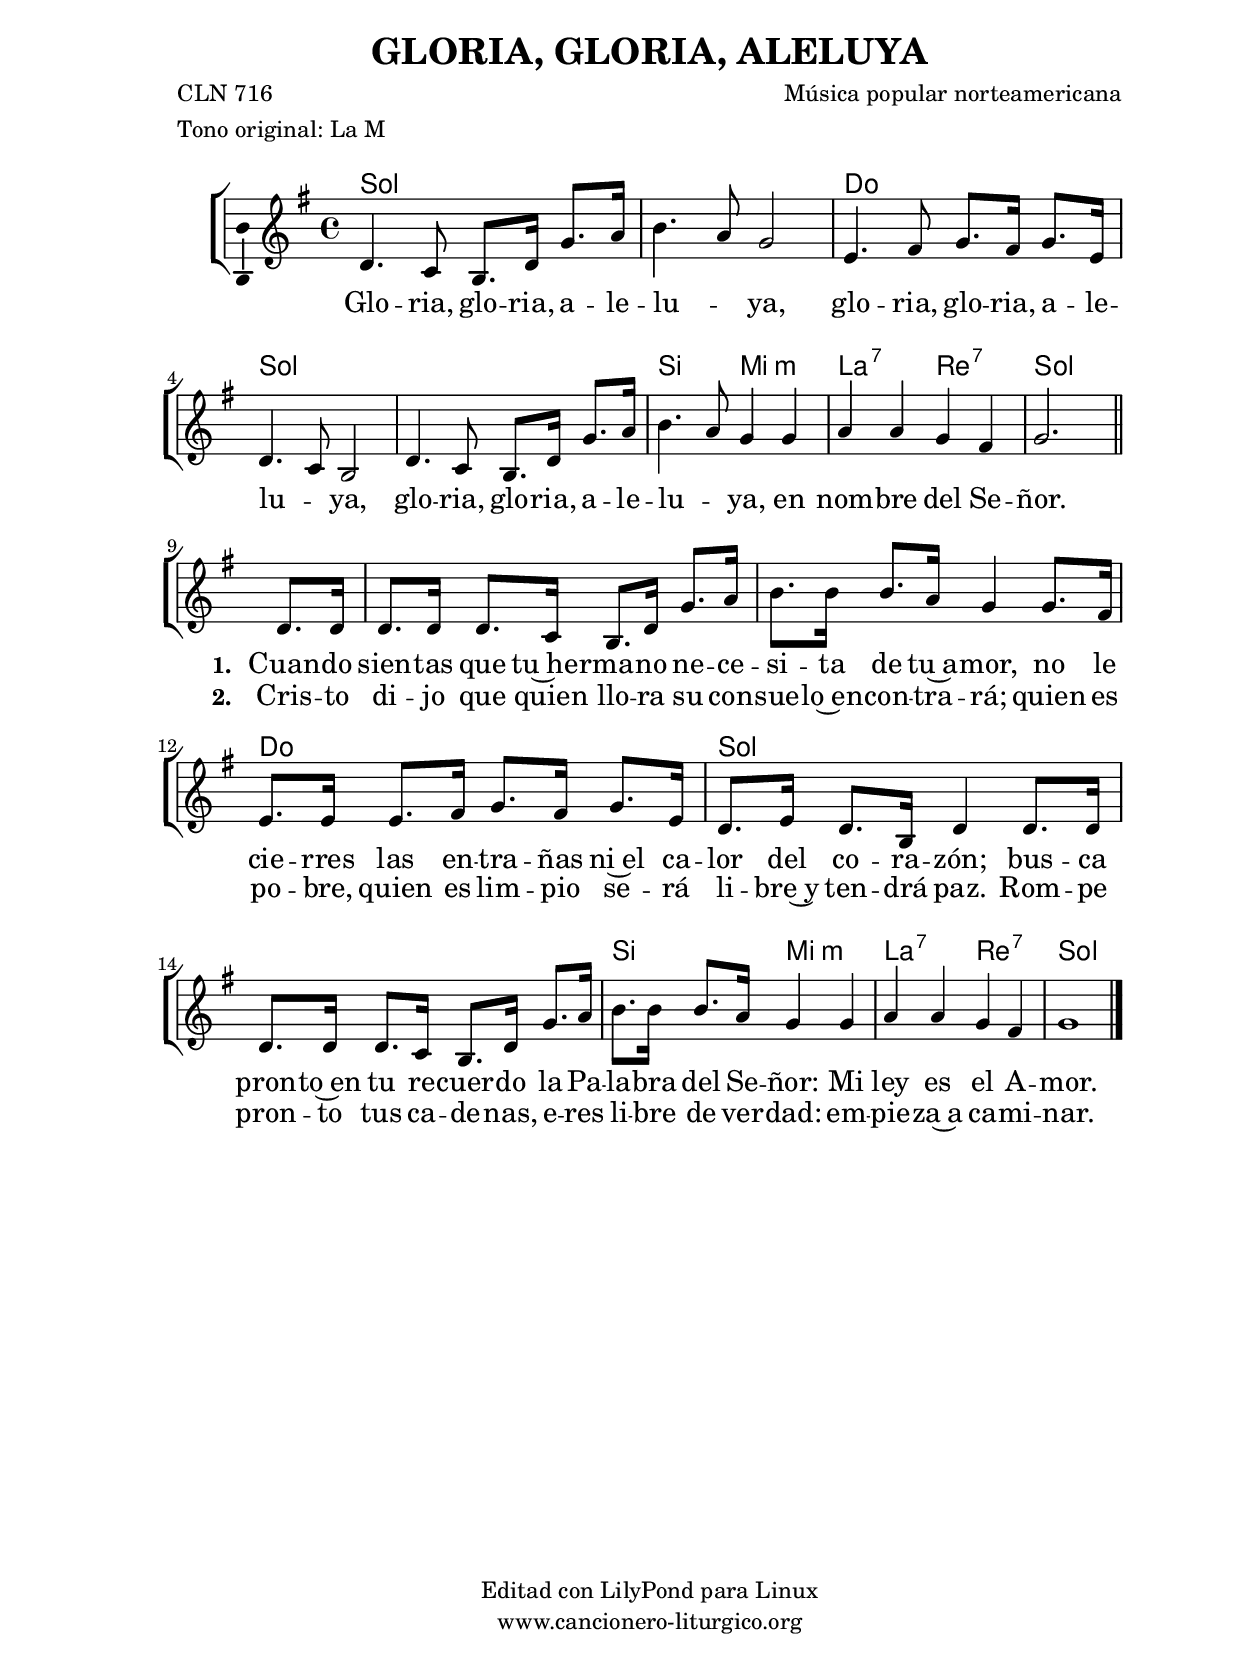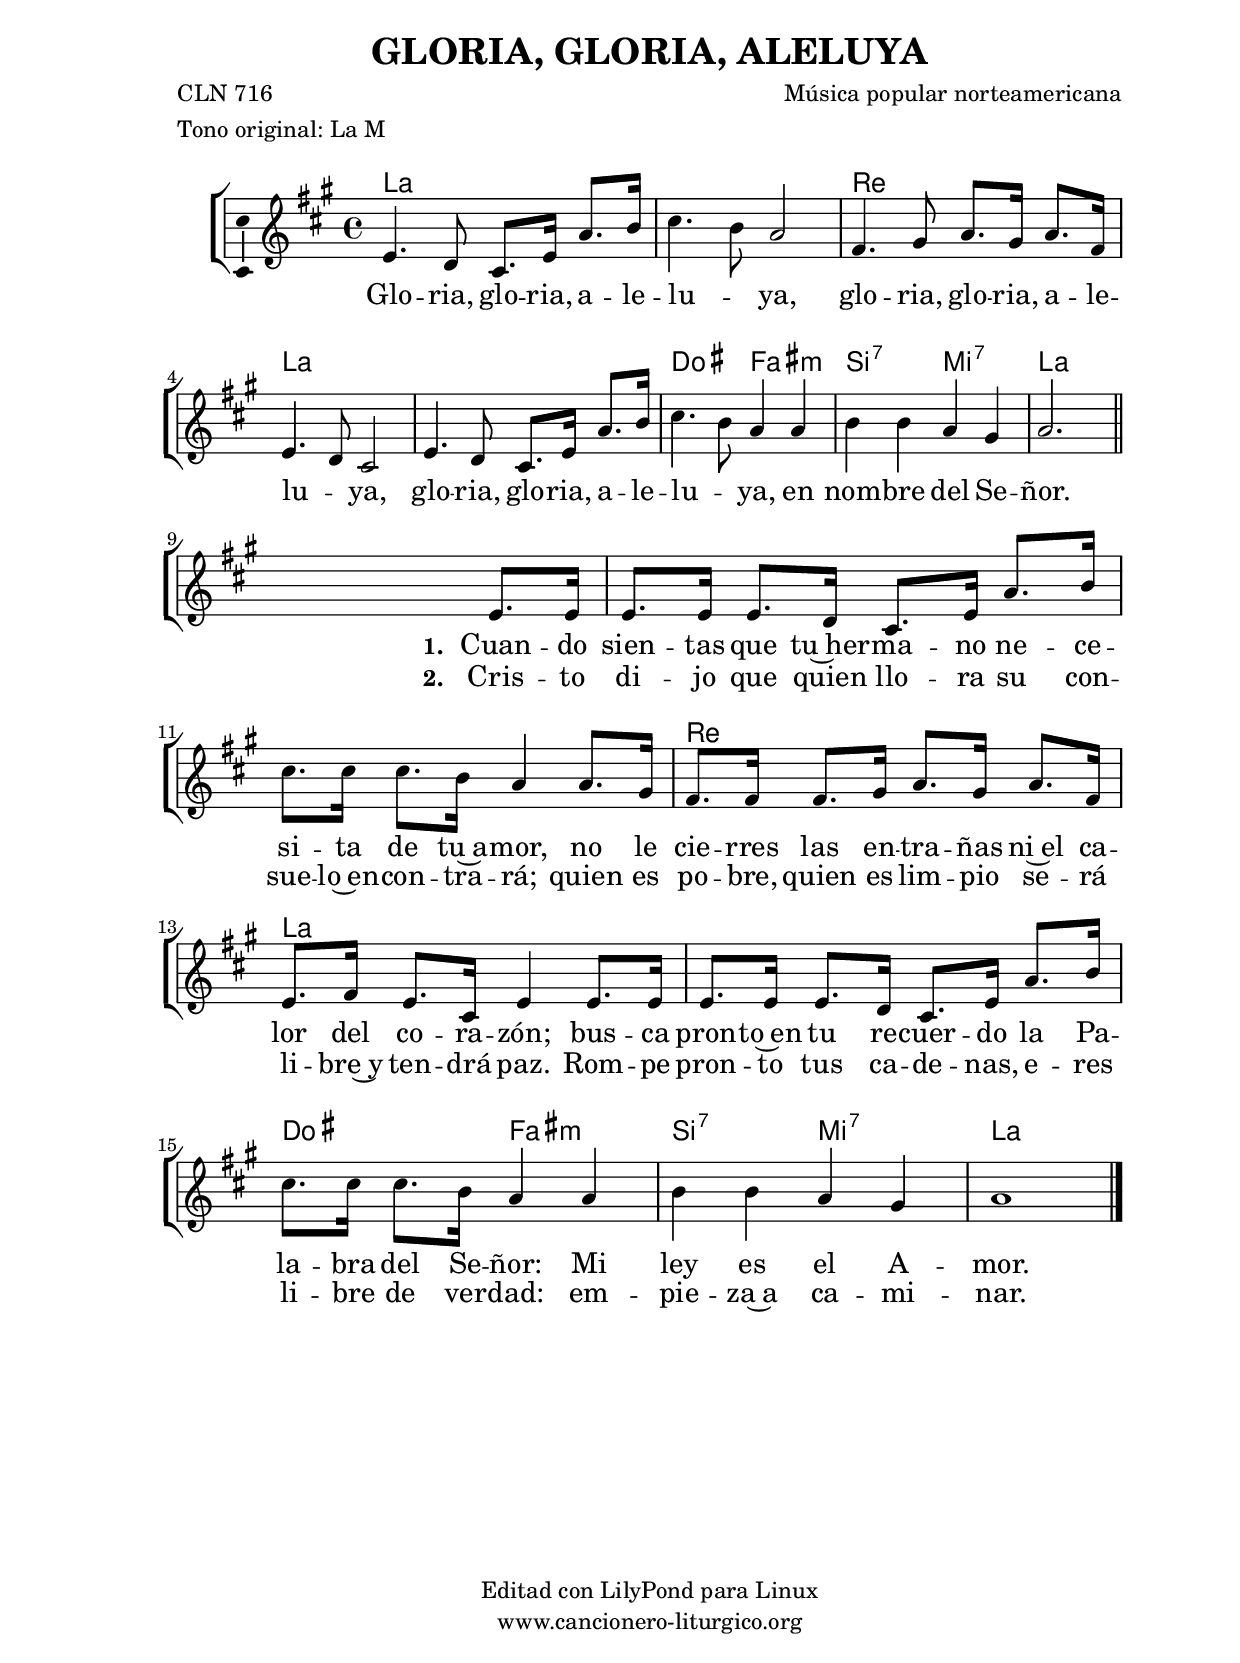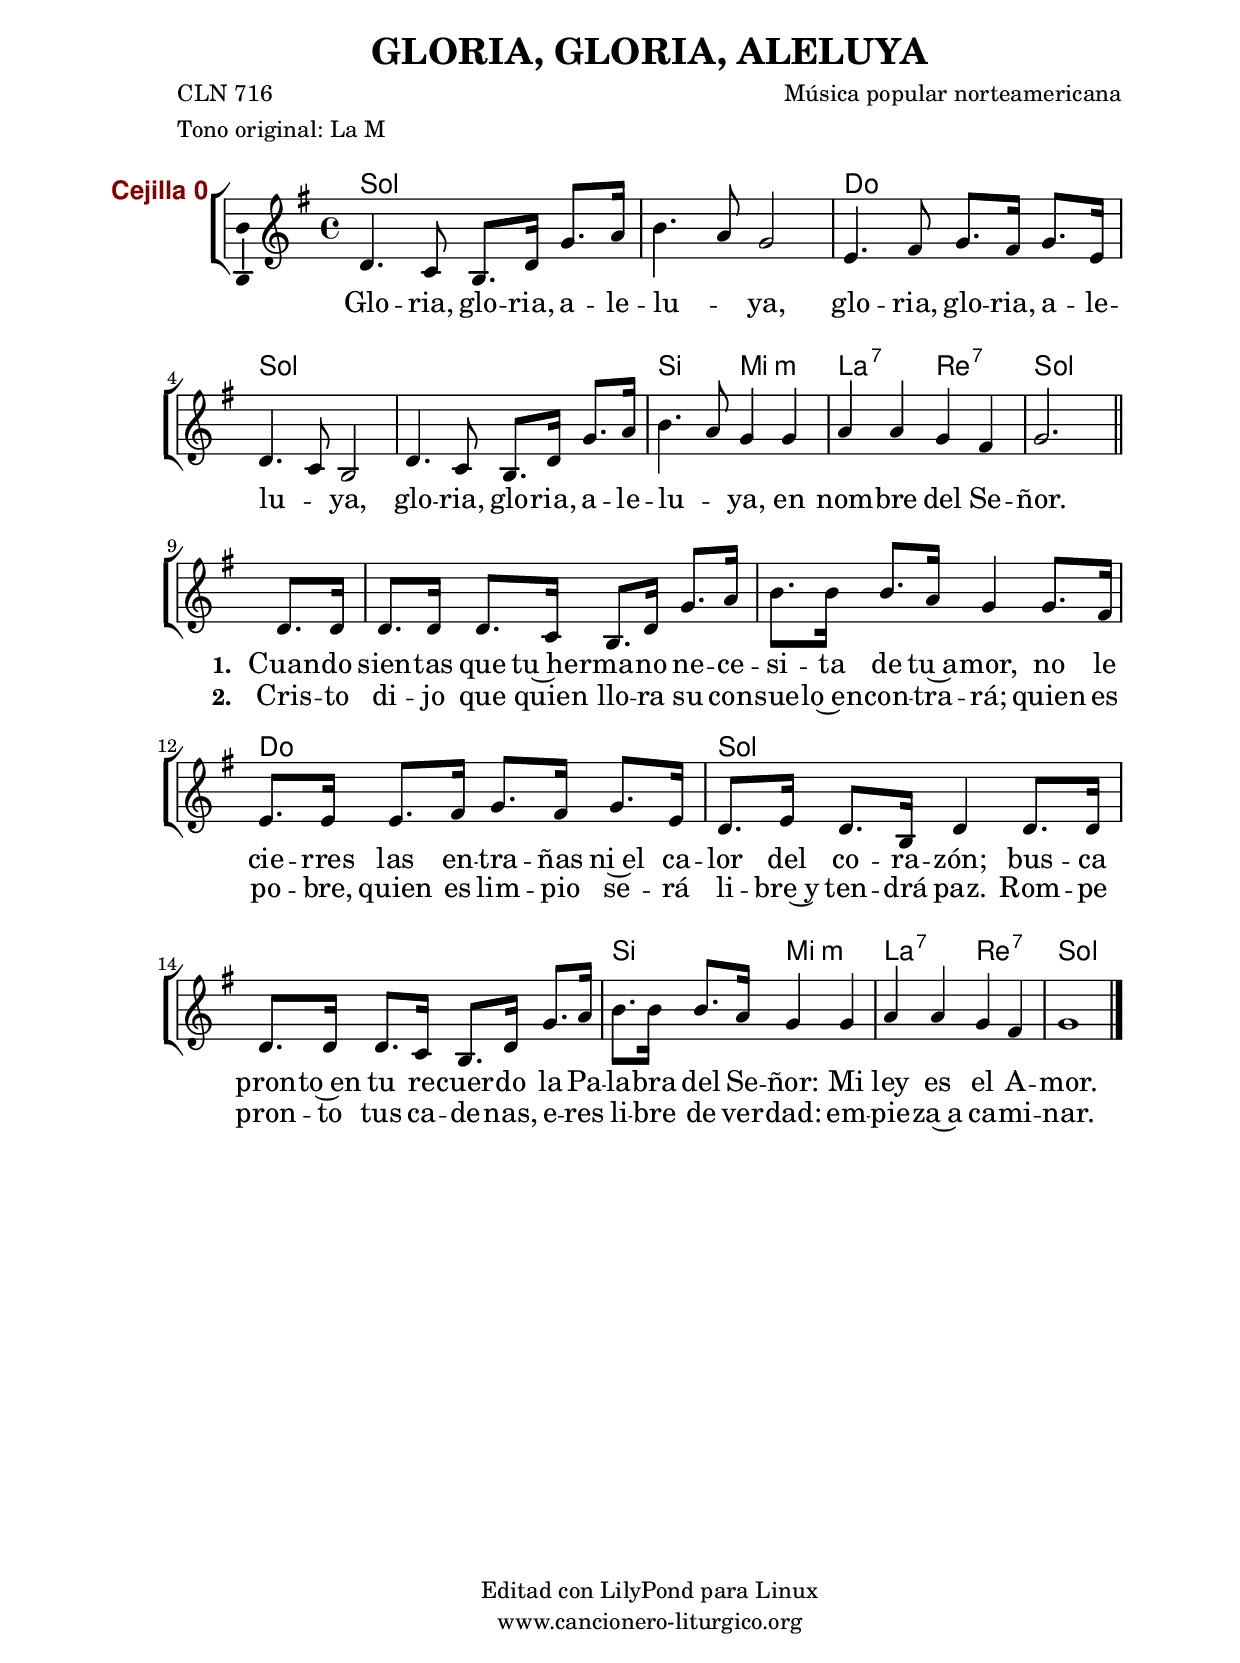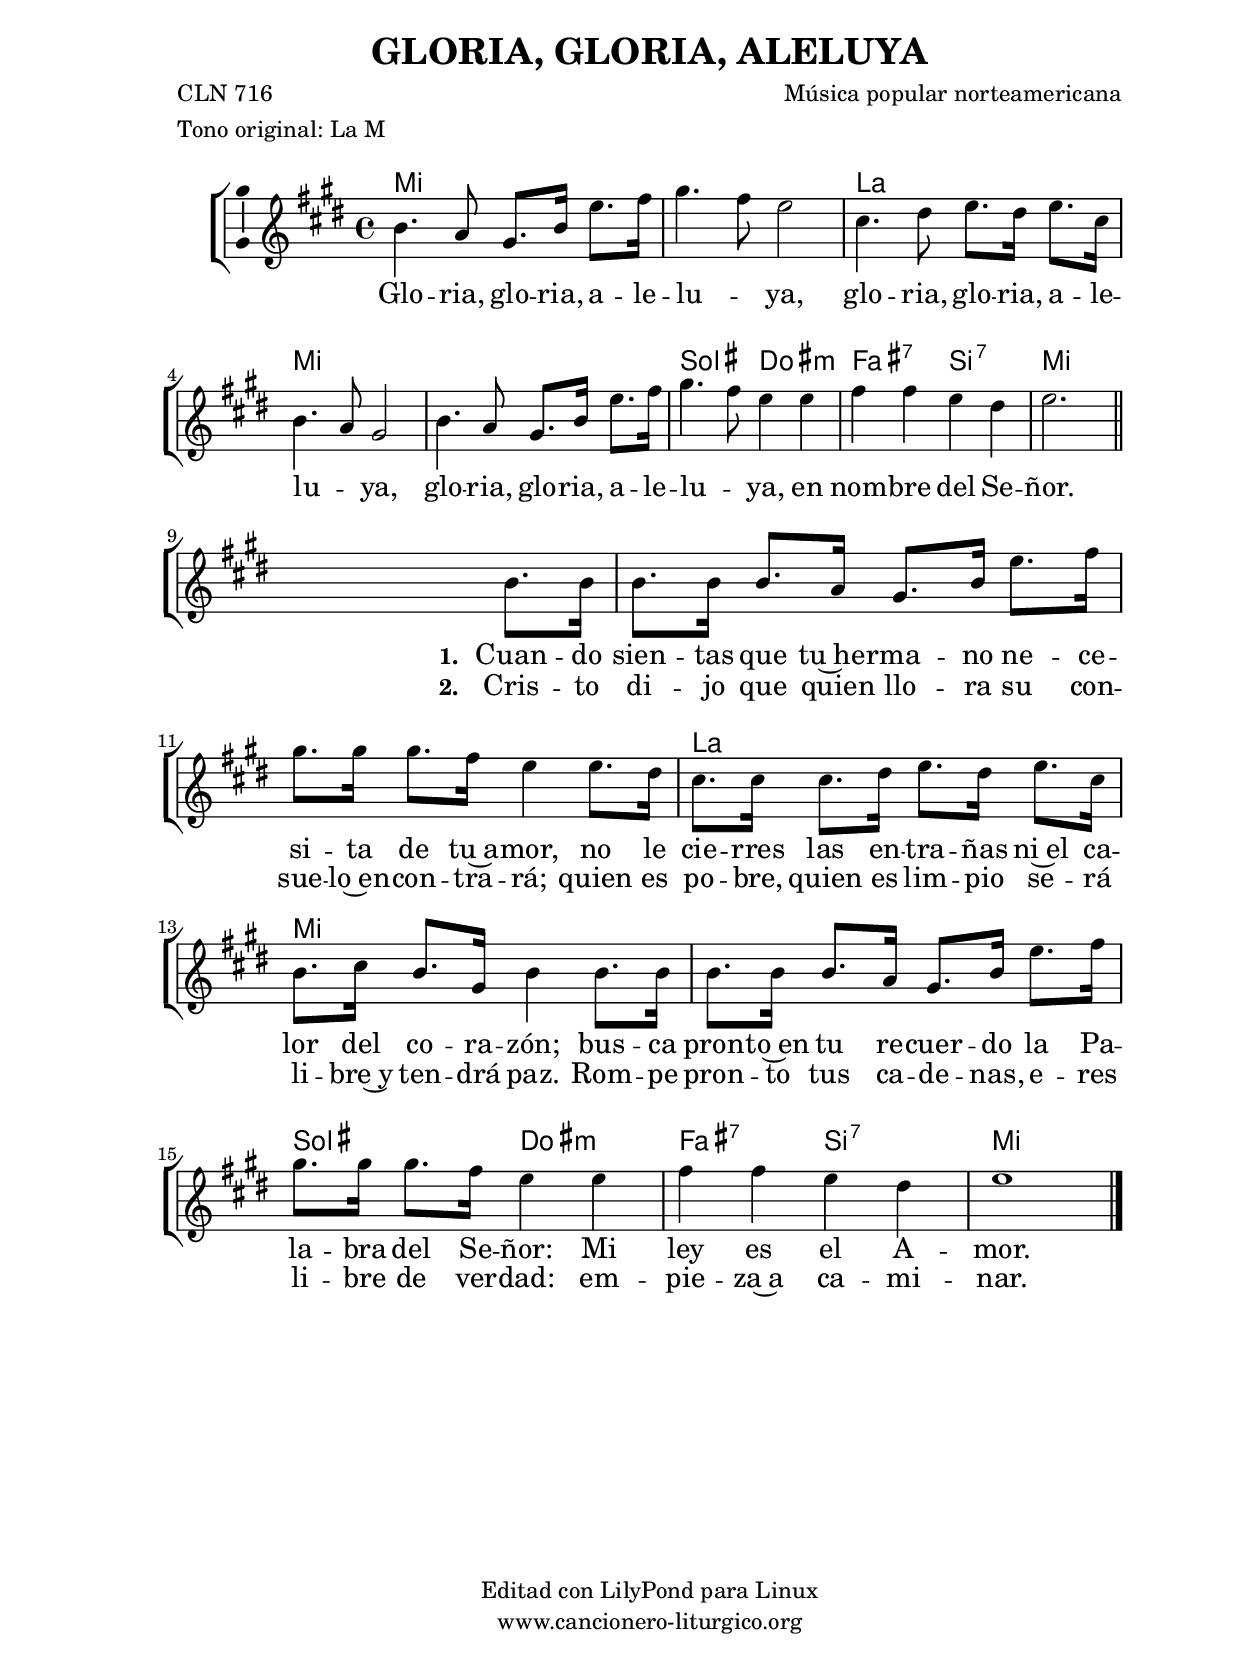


%versión de lilypond para la que se ha escrito esta partitura:
\version "2.16.0"

	%Tamaño papel
	#(set-default-paper-size "a4")
	%Tamaño partitura
	#(set-global-staff-size 20)
	%No responde al pulsar sobre una nota
	#(ly:set-option 'point-and-click #f)

%parámetros del encabezamiento:
\header {
	title = "GLORIA, GLORIA, ALELUYA"
	subtitle = ""
	composer = "Música popular norteamericana"
	poet = "CLN 716"
	meter = "Tono original: La M"
	arranger = ""
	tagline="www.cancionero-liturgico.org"
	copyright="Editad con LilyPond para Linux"
	tiempo = ""
	usos = ""
	letra = ""
	}

%parámetros asociados al papel:
\paper  {
	oddHeaderMarkup = \markup {\fill-line { \on-the-fly #not-first-page \fromproperty #'header:title \on-the-fly #not-first-page \fromproperty #'header:composer }}
	evenHeaderMarkup = \markup {\fill-line { \fromproperty #'header:composer \fromproperty #'header:title }}
	#(set-paper-size "a4")
	print-page-number = ##f
	first-page-number = 1
	print-first-page-number = ##f
%	head-separation = 3.0 \cm
	top-margin = 2.0 \cm
	bottom-margin = 0.5\cm
%%%	bottom-margin = -0.5\cm
	left-margin = 3.0 \cm
	line-width = 16.0 \cm 
	indent = 8\mm
	interscoreline = 2.\mm
	between-system-space = 15\mm
%	para que las partituras no llenen la hoja:
	ragged-bottom = ##t
%	idem para la última hoja:
	ragged-last-bottom = ##f
%	para que las partituras llenen el ancho del papel:
	ragged-last = ##f
	after-title-space = 2.5 \cm
%page-count=1
%system-count=6

	%Flexible Vertical Spacing
%	markup-markup-spacing =
%	#'((basic-distance . 15) (minimum-distance . 15) (padding . 3))
	markup-system-spacing =
	#'((basic-distance . 15) (minimum-distance . 15) (padding . 3))
	system-system-spacing =
	#'((basic-distance . 15) (minimum-distance . 15) (padding . 3))
	score-system-spacing =
	#'((basic-distance . 15) (minimum-distance . 15) (padding . 5))
%	top-system-spacing = % header
%	#'((basic-distance . 8) (minimum-distance . 0) (padding . 0))
%	top-markup-spacing =
%	#'((basic-distance . 20) (minimum-distance . 20) (padding . 0))
	last-bottom-spacing = % footer
	#'((basic-distance . 5) (minimum-distance . 5) (padding . 0))
%	score-markup-spacing =
%	#'((basic-distance . 16) (minimum-distance . 13) (padding . 0))

	}


%parámetros que afectan a toda la partitura:
global =  {
	%clave de sol (G):
	\clef G
	%armadura:
	\transpose a g
	\key a \major
	\tempo 4=100
	\set Score.tempoHideNote = ##t
	}


acordes = {
	\italianChords
	\chordmode {
	\transpose a g
{

a1 s d a s cis2 fis:m b:7 e:7 a1
s1
a1 s d a s cis2 fis:m b:7 e:7 a1

}
	}
}

melodia =
	\transpose a g
{
\relative c'{
\time 4/4

e4. d8 cis8. e16 a8. b16
cis4. b8 a2
fis4. gis8 a8. gis16 a8. fis16
e4. d8 cis2
e4. d8 cis8. e16 a8. b16
cis4. b8 a4 a
b4 b a gis
a2. s4

\bar "||"
\break

s2. e8. e16
e8. e16 e8. d16 cis8. e16 a8. b16
cis8. cis16 cis8. b16 a4 a8. gis16
fis8. fis16 fis8. gis16 a8. gis16 a8. fis16
e8. fis16 e8. cis16 e4 e8. e16
e8. e16 e8. d16 cis8. e16 a8. b16
cis8. cis16 cis8. b16 a4 a
b4 b a gis
a1

\bar "|."
}
}

texto = \lyricmode {
Glo -- ria, glo -- ria, a -- le -- lu -- _ ya,
glo -- ria, glo -- ria, a -- le -- lu -- _ ya,
glo -- ria, glo -- ria, a -- le -- lu -- _ ya,
en nom -- bre del Se -- ñor.

\set stanza =#"1. " Cuan -- do sien -- tas que tu~her -- ma -- no
ne -- ce -- si -- ta de tu~a -- mor,
no le cie -- rres las en -- tra -- ñas
ni~el ca -- lor del co -- ra -- zón;
bus -- ca pron -- to~en tu re -- cuer -- do
la Pa -- la -- bra del Se -- ñor:
Mi ley es el A -- mor.

}

textodos = \lyricmode {
\skip1 \skip1 \skip1 \skip1 \skip1 \skip1
\skip1 \skip1 \skip1 \skip1 \skip1 \skip1
\skip1 \skip1 \skip1 \skip1 \skip1 \skip1
\skip1 \skip1 \skip1 \skip1 \skip1 \skip1
\skip1 \skip1 \skip1 \skip1 \skip1 \skip1
\skip1 \skip1 \skip1

\set stanza =#"2. " Cris -- to di -- jo que quien llo -- ra
su con -- sue -- lo~en -- con -- tra -- rá;
quien es po -- bre, quien es lim -- pio
se -- rá li -- bre~y ten -- drá paz.
Rom -- pe pron -- to tus ca -- de -- nas,
e -- res li -- bre de ver -- dad:
em -- pie -- za~a ca -- mi -- nar.

}


acordesStaff = \context ChordNames = acordesStaff <<
	\set chordChanges = ##t
	\acordes
	>>


%%%%%%%%%%%%%%%%%%%%%%%%%%%%%%%%%%% CEJILLA %%%%%%%%%%%%%%%%%%%%%%%%%%%%%%%%%%%
acordescejilla = {
%%%	\override ChordNames.ChordName #'font-size = #-1
%%%	\override ChordNames.ChordName #'font-series = #'bold
	\transpose c c {
		\acordes
		}
	}

acordescejillaStaff = \context ChordNames = acordescejillaStaff <<
	\set Staff.instrumentName = \markup \with-color #darkred \larger \bold \sans "Cejilla 0"
	\set chordChanges = ##t
	\acordescejilla
	>>
%%%%%%%%%%%%%%%%%%%%%%%%%%%%%%%%%%% CEJILLA %%%%%%%%%%%%%%%%%%%%%%%%%%%%%%%%%%%


vozStaff = \context Voice = vozStaff
\with {\consists "Ambitus_engraver"}
<<
%	\set Staff.instrumentName = ""
%	\set Staff.shortInstrumentName = ""
%	\set Staff.midiInstrument = #"cbrinet"
%	\set Staff.midiInstrument = #"cello"
%	\set Staff.midiInstrument = #"flute"
	\set Staff.midiInstrument = #"electric guitar (jazz)"
%	\set Staff.midiInstrument = #"english horn"
%	\set Staff.midiInstrument = #"violin"
%	\set Staff.midiInstrument = #"glockenspiel"
	\set Staff.midiMinimumVolume = #0.7
	\set Staff.midiMaximumVolume = #0.9
	\global
	\melodia
	>>

textoStaff = \context Lyrics = textoStaff <<
	\lyricsto vozStaff \texto
	>>

textodosStaff = \context Lyrics = textodosStaff <<
	\lyricsto vozStaff \textodos
	>>


\book {
	\score {
		\context ChoirStaff {
			\override StaffGroup.SystemStartBracket #'collapse-height = #1
			\override Score.SystemStartBar #'collapse-height = #1
			<<
			\acordesStaff
			\vozStaff
			\textoStaff
			\textodosStaff
			>>
			}
		\layout {
	    		\context {
				\Lyrics
				\override LyricText #'font-size = #2
				}
	   		 \context {
				\Score
				\override StaffSymbol #'staff-space = #(magstep +3)
				}
			}
		}
	\score {
		\unfoldRepeats
		\context ChoirStaff {
			<<
			\acordesStaff
			\vozStaff
			>>
			}
		\midi {
	  		\context {
	  			\Score
				tempoWholesPerMinute = #(ly:make-moment 70 4)
				}
			}
		}
	}


%Partitura para guitarra
#(define output-suffix "G")
\book {
	\score {
		\context ChoirStaff {
			\override StaffGroup.SystemStartBracket #'collapse-height = #1
			\override Score.SystemStartBar #'collapse-height = #1
			<<
			\acordescejillaStaff
			\vozStaff
			\textoStaff
			\textodosStaff
			>>
			}
		\layout {
%%%%%%%%%%%%%%%%%%%%%%%%%%%%%%%%%%% CEJILLA %%%%%%%%%%%%%%%%%%%%%%%%%%%%%%%%%%%
			\context {
				\ChordNames \consists Instrument_name_engraver
				}
%%%%%%%%%%%%%%%%%%%%%%%%%%%%%%%%%%% CEJILLA %%%%%%%%%%%%%%%%%%%%%%%%%%%%%%%%%%%
	    		\context {
				\Lyrics
				\override LyricText #'font-size = #2
				}
	   		 \context {
				\Score
				\override StaffSymbol #'staff-space = #(magstep +3)
				}
			}
		}
	}


#(define output-suffix "C")
\book {
	\score {
		\context ChoirStaff {
			\override StaffGroup.SystemStartBracket #'collapse-height = #1
			\override Score.SystemStartBar #'collapse-height = #1
\transpose c d
			<<
			\acordesStaff
			\vozStaff
			\textoStaff
			\textodosStaff
			>>
			}
		\layout {
	    		\context {
				\Lyrics
				\override LyricText #'font-size = #2
				}
	   		 \context {
				\Score
				\override StaffSymbol #'staff-space = #(magstep +3)
				}
			}
		}
	}


#(define output-suffix "S")
\book {
	\score {
		\context ChoirStaff {
			\override StaffGroup.SystemStartBracket #'collapse-height = #1
			\override Score.SystemStartBar #'collapse-height = #1
\transpose c a
			<<
			\acordesStaff
			\vozStaff
			\textoStaff
			\textodosStaff
			>>
			}
		\layout {
	    		\context {
				\Lyrics
				\override LyricText #'font-size = #2
				}
	   		 \context {
				\Score
				\override StaffSymbol #'staff-space = #(magstep +3)
				}
			}
		}
	}


